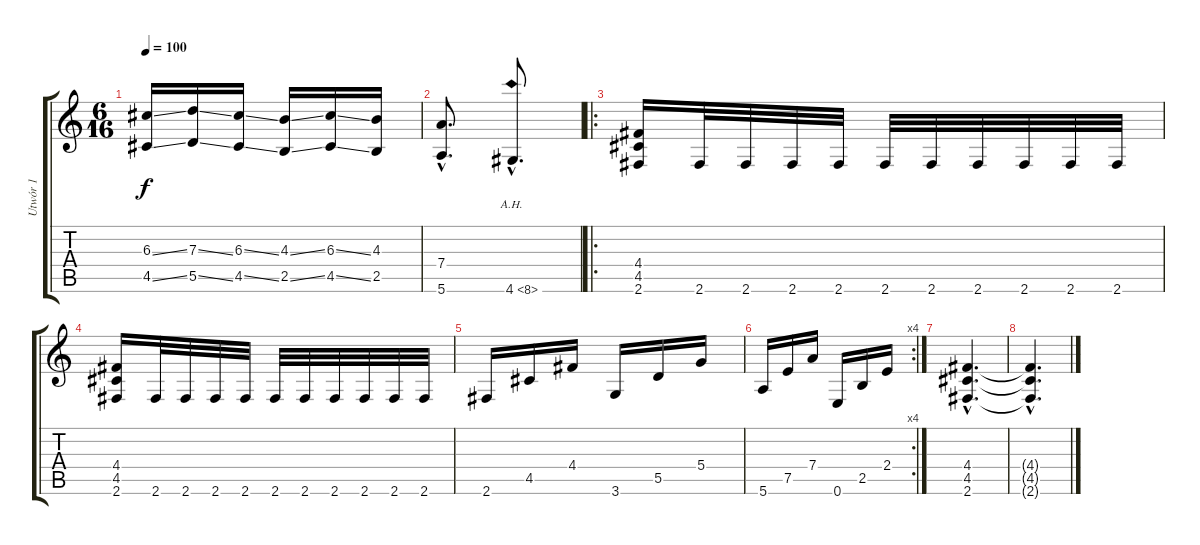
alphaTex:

\track ("Utwór 1" "Utwór 1") {instrument distortionguitar}
\staff {score tabs}
\tuning (E4 B3 G3 D3 A2 E2) {hide}
\ts (6 16)
\tempo 100
\clef g2
\ks c
(6.3{ss} 4.5{ss}).16{dy f} (7.3{ss} 5.5{ss}).16 (6.3{ss} 4.5{ss}).16 (4.3{ss} 2.5{ss}).16 (6.3{ss} 4.5{ss}).16 (4.3 2.5).16 |
(7.4{hac} 5.6{hac}).8{d} 4.6{ah 4 hac}.8{d} |
\ro
(4.4 4.5 2.6).16 2.6.32 2.6.32 2.6.32 2.6.32 2.6.32 2.6.32 2.6.32 2.6.32 2.6.32 2.6.32 |
(4.4 4.5 2.6).16 2.6.32 2.6.32 2.6.32 2.6.32 2.6.32 2.6.32 2.6.32 2.6.32 2.6.32 2.6.32 |
2.6.16 4.5.16 4.4.16 3.6.16 5.5.16 5.4.16 |
\rc 4
5.6.16 7.5.16 7.4.16 0.6.16 2.5.16 2.4.16 |
(4.4{hac} 4.5{hac} 2.6{hac}).4{d} |
(4.4{hac t} 4.5{hac t} 2.6{hac t}).4{d}
